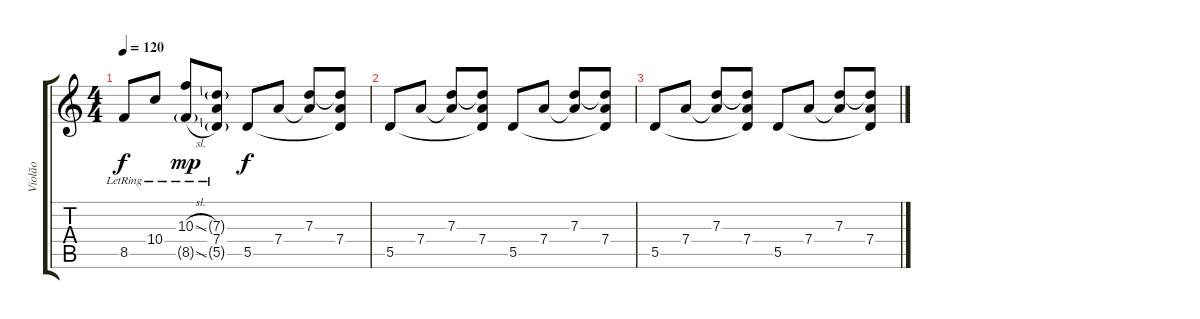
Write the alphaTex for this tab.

\track ("Violão" "Violão") {instrument acousticguitarsteel}
\staff {score tabs}
\tuning (E4 B3 G3 D3 A2 E2) {hide}
\ts (4 4)
\tempo 120
\clef g2
\ks c
8.5{lr}.8{dy f} 10.4{lr}.8 (10.3{sl lr} 8.5{sl g lr}).8{dy mp} (7.3{g lr} 7.4{lr} 5.5{g lr}).8 5.5.8{dy f} 7.4.8 (7.3 7.4{t}).8 (7.3{t} 7.4 5.5{t}).8 |
5.5.8 7.4.8 (7.3 7.4{t}).8 (7.3{t} 7.4 5.5{t}).8 5.5.8 7.4.8 (7.3 7.4{t}).8 (7.3{t} 7.4 5.5{t}).8 |
5.5.8 7.4.8 (7.3 7.4{t}).8 (7.3{t} 7.4 5.5{t}).8 5.5.8 7.4.8 (7.3 7.4{t}).8 (7.3{t} 7.4 5.5{t}).8
